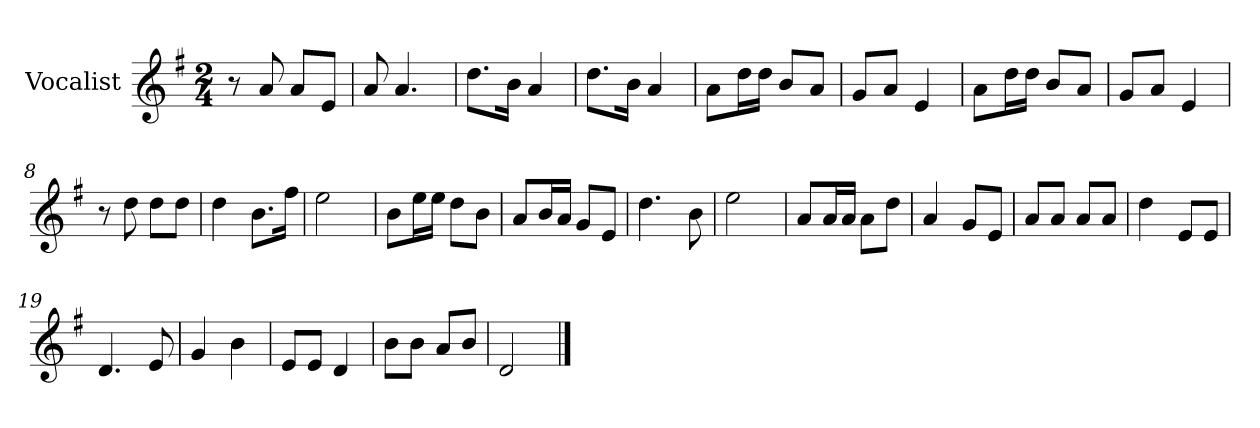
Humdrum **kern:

**kern
*part1
*staff1
*I"Vocalist
*k[f#]
*G:
*M2/4
=
8r
8a
8aL
8eJ
=1
8a
4.a
=2
8.ddL
16bJk
4a
=3
8.ddL
16bJk
4a
=4
8aL
16ddL
16ddJJ
8bL
8aJ
=5
8gL
8aJ
4e
=6
8aL
16ddL
16ddJJ
8bL
8aJ
=7
8gL
8aJ
4e
=8
8r
8dd
8ddL
8ddJ
=9
4dd
8.bL
16ff#Jk
=10
2ee
=11
8bL
16eeL
16eeJJ
8ddL
8bJ
=12
8aL
16bL
16aJJ
8gL
8eJ
=13
4.dd
8b
=14
2ee
=15
8aL
16aL
16aJJ
8aL
8ddJ
=16
4a
8gL
8eJ
=17
8aL
8aJ
8aL
8aJ
=18
4dd
8eL
8eJ
=19
4.d
8e
=20
4g
4b
=21
8eL
8eJ
4d
=22
8bL
8bJ
8aL
8bJ
=23
2d
==
*-
